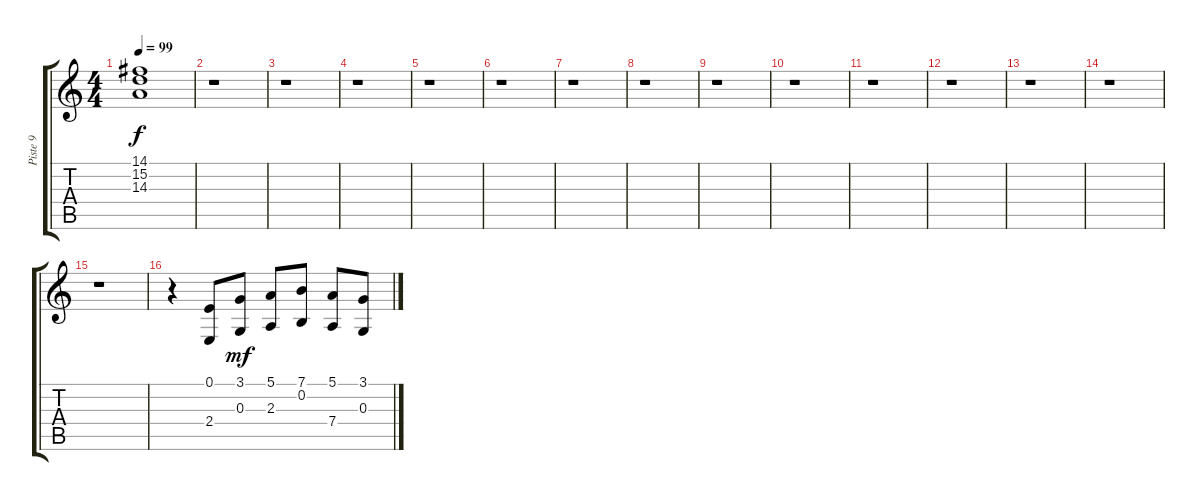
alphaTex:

\track ("Piste 9" "Piste 9") {instrument trumpet}
\staff {score tabs}
\tuning (E4 B3 G3 D3 A2 E2) {hide}
\ts (4 4)
\tempo 99
\clef g2
\ks c
(14.1{t} 15.2{t} 14.3{t}).1{dy f} |
r.1 |
r.1 |
r.1 |
r.1 |
r.1 |
r.1 |
r.1 |
r.1 |
r.1 |
r.1 |
r.1 |
r.1 |
r.1 |
r.1 |
r.4 (0.1 2.4).8 (3.1 0.3).8{dy mf} (5.1 2.3).8 (7.1 0.2).8 (5.1 7.4).8 (3.1 0.3).8
